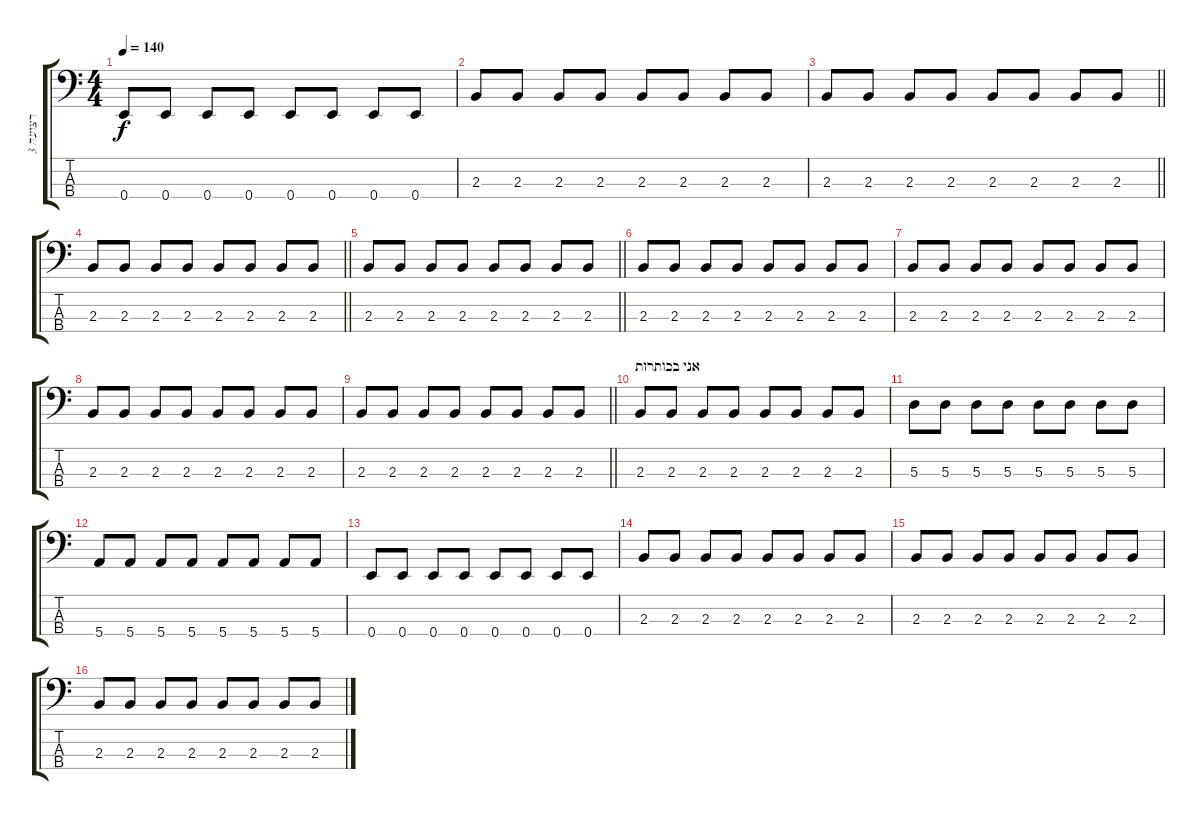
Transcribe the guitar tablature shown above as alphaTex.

\track ("רצועה 3" "רצועה 3") {instrument electricbassfinger}
\staff {score tabs}
\tuning (G2 D2 A1 E1) {hide}
\ts (4 4)
\tempo 140
\clef f4
\ks c
0.4.8{dy f} 0.4.8 0.4.8 0.4.8 0.4.8 0.4.8 0.4.8 0.4.8 |
2.3.8 2.3.8 2.3.8 2.3.8 2.3.8 2.3.8 2.3.8 2.3.8 |
\barLineRight lightlight
2.3.8 2.3.8 2.3.8 2.3.8 2.3.8 2.3.8 2.3.8 2.3.8 |
\barLineRight lightlight
2.3.8 2.3.8 2.3.8 2.3.8 2.3.8 2.3.8 2.3.8 2.3.8 |
\barLineRight lightlight
2.3.8 2.3.8 2.3.8 2.3.8 2.3.8 2.3.8 2.3.8 2.3.8 |
2.3.8 2.3.8 2.3.8 2.3.8 2.3.8 2.3.8 2.3.8 2.3.8 |
2.3.8 2.3.8 2.3.8 2.3.8 2.3.8 2.3.8 2.3.8 2.3.8 |
2.3.8 2.3.8 2.3.8 2.3.8 2.3.8 2.3.8 2.3.8 2.3.8 |
\barLineRight lightlight
2.3.8 2.3.8 2.3.8 2.3.8 2.3.8 2.3.8 2.3.8 2.3.8 |
\section ("" "אני בכותרות")
2.3.8 2.3.8 2.3.8 2.3.8 2.3.8 2.3.8 2.3.8 2.3.8 |
5.3.8 5.3.8 5.3.8 5.3.8 5.3.8 5.3.8 5.3.8 5.3.8 |
5.4.8 5.4.8 5.4.8 5.4.8 5.4.8 5.4.8 5.4.8 5.4.8 |
0.4.8 0.4.8 0.4.8 0.4.8 0.4.8 0.4.8 0.4.8 0.4.8 |
2.3.8 2.3.8 2.3.8 2.3.8 2.3.8 2.3.8 2.3.8 2.3.8 |
2.3.8 2.3.8 2.3.8 2.3.8 2.3.8 2.3.8 2.3.8 2.3.8 |
2.3.8 2.3.8 2.3.8 2.3.8 2.3.8 2.3.8 2.3.8 2.3.8
